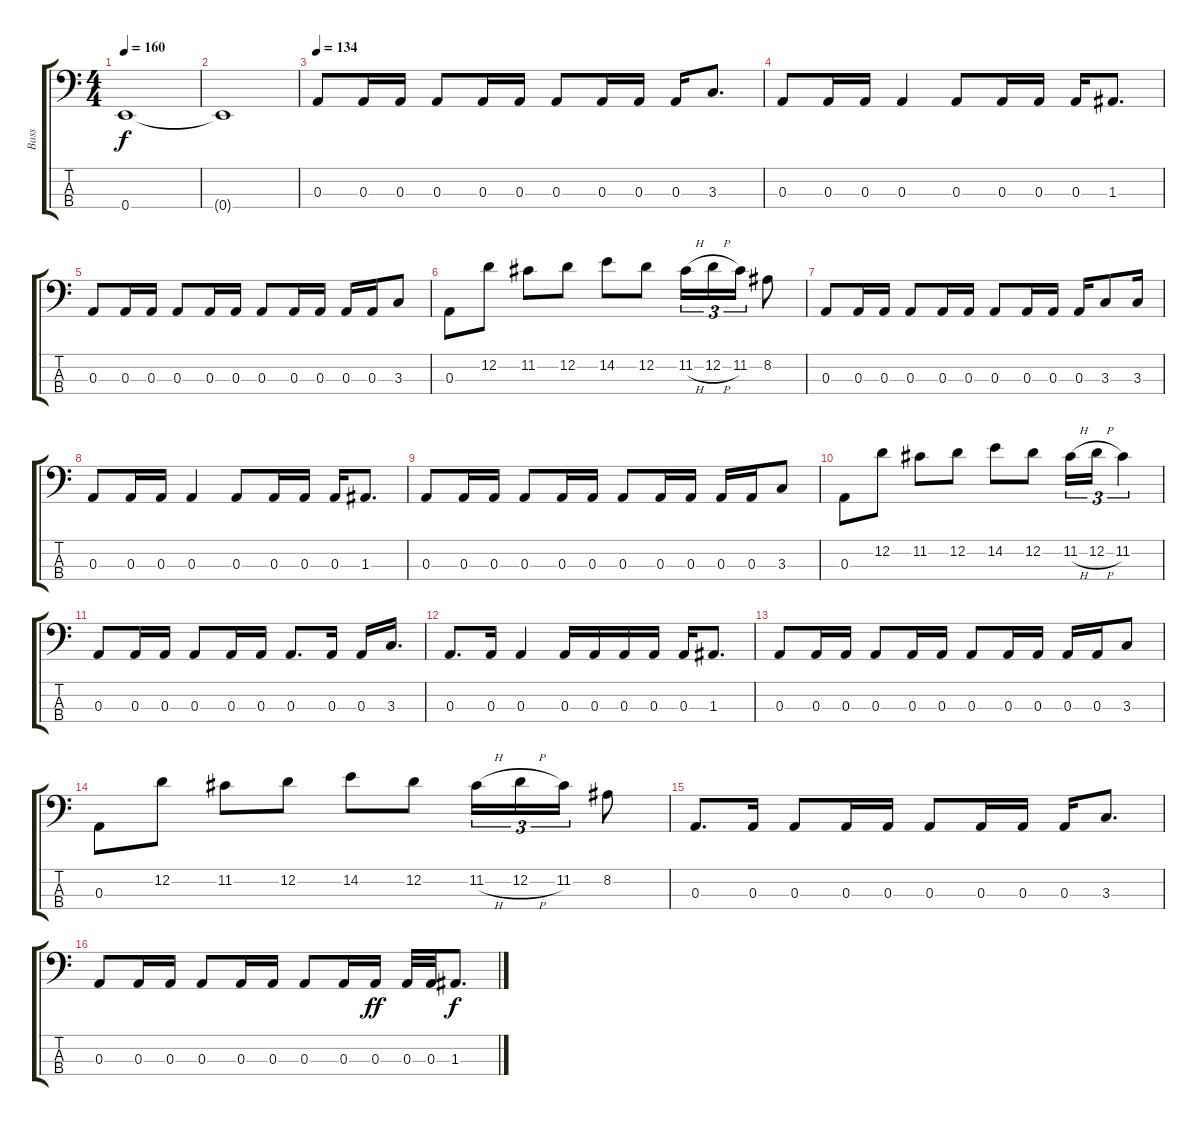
\track ("Bass" "Bass") {instrument electricbassfinger}
\staff {score tabs}
\tuning (G2 D2 A1 E1) {hide}
\ts (4 4)
\tempo 160
\clef f4
\ks c
0.4{t}.1{dy f} |
0.4{t}.1 |
\tempo 134
0.3.8 0.3.16 0.3.16 0.3.8 0.3.16 0.3.16 0.3.8 0.3.16 0.3.16 0.3.16 3.3.8{d} |
0.3.8 0.3.16 0.3.16 0.3.4 0.3.8 0.3.16 0.3.16 0.3.16 1.3.8{d} |
0.3.8 0.3.16 0.3.16 0.3.8 0.3.16 0.3.16 0.3.8 0.3.16 0.3.16 0.3.16 0.3.16 3.3.8 |
0.3.8 12.2.8 11.2.8 12.2.8 14.2.8 12.2.8 11.2{h}.16{tu (3 2)} 12.2{h}.16{tu (3 2)} 11.2.16{tu (3 2)} 8.2.8 |
0.3.8 0.3.16 0.3.16 0.3.8 0.3.16 0.3.16 0.3.8 0.3.16 0.3.16 0.3.16 3.3.8 3.3.16 |
0.3.8 0.3.16 0.3.16 0.3.4 0.3.8 0.3.16 0.3.16 0.3.16 1.3.8{d} |
0.3.8 0.3.16 0.3.16 0.3.8 0.3.16 0.3.16 0.3.8 0.3.16 0.3.16 0.3.16 0.3.16 3.3.8 |
0.3.8 12.2.8 11.2.8 12.2.8 14.2.8 12.2.8 11.2{h}.16{tu (3 2)} 12.2{h}.16{tu (3 2)} 11.2.4{tu (3 2)} |
0.3.8 0.3.16 0.3.16 0.3.8 0.3.16 0.3.16 0.3.8{d} 0.3.16 0.3.16 3.3.16{d} |
0.3.8{d} 0.3.16 0.3.4 0.3.16 0.3.16 0.3.16 0.3.16 0.3.16 1.3.8{d} |
0.3.8 0.3.16 0.3.16 0.3.8 0.3.16 0.3.16 0.3.8 0.3.16 0.3.16 0.3.16 0.3.16 3.3.8 |
0.3.8 12.2.8 11.2.8 12.2.8 14.2.8 12.2.8 11.2{h}.16{tu (3 2)} 12.2{h}.16{tu (3 2)} 11.2.16{tu (3 2)} 8.2.8 |
0.3.8{d} 0.3.16 0.3.8 0.3.16 0.3.16 0.3.8 0.3.16 0.3.16 0.3.16 3.3.8{d} |
0.3.8 0.3.16 0.3.16 0.3.8 0.3.16 0.3.16 0.3.8 0.3.16 0.3.16{dy ff} 0.3.32 0.3.32 1.3.8{d dy f}
